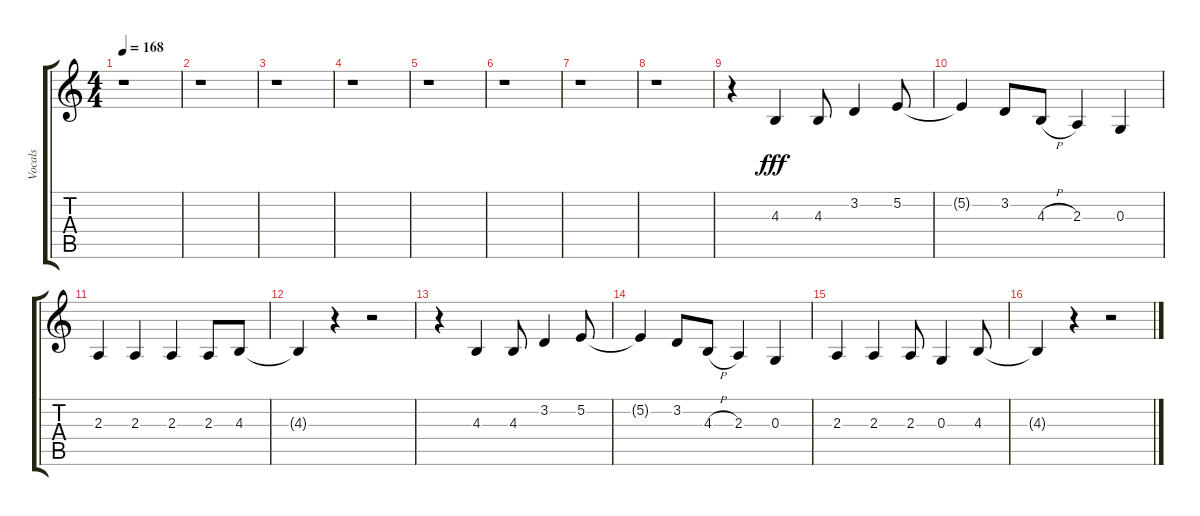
\track ("Vocals" "Vocals") {instrument altosax}
\staff {score tabs}
\tuning (E4 B3 G3 D3 A2 E2) {hide}
\ts (4 4)
\tempo 168
\clef g2
\ks c
r.1{dy fff} |
r.1 |
r.1 |
r.1 |
r.1 |
r.1 |
r.1 |
r.1 |
r.4 4.3.4 4.3.8 3.2.4 5.2.8 |
5.2{t}.4 3.2.8 4.3{h}.8 2.3.4 0.3.4 |
2.3.4 2.3.4 2.3.4 2.3.8 4.3.8 |
4.3{t}.4 r.4 r.2 |
r.4 4.3.4 4.3.8 3.2.4 5.2.8 |
5.2{t}.4 3.2.8 4.3{h}.8 2.3.4 0.3.4 |
2.3.4 2.3.4 2.3.8 0.3.4 4.3.8 |
4.3{t}.4 r.4 r.2
